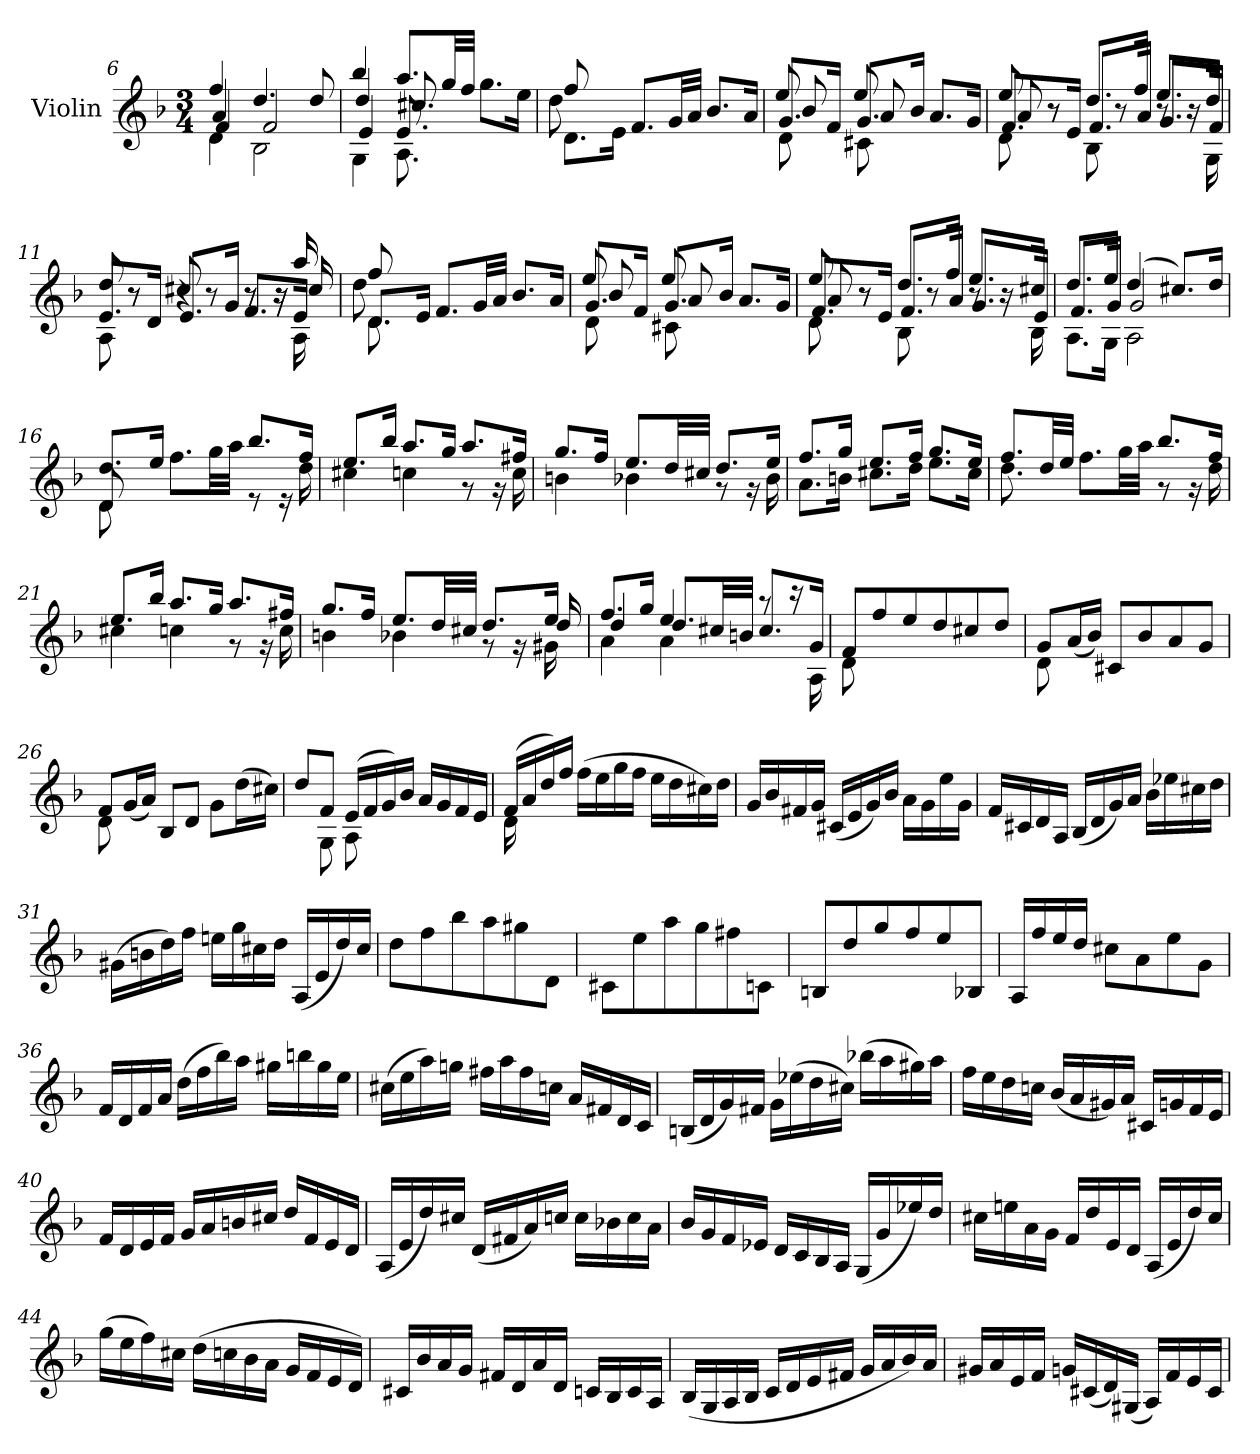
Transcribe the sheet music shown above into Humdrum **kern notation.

**kern
*part1
*staff1
*I"Violin
*I'Vln.
*clefG2
*k[b-]
*M3/4
=6
*^
*	*^
*	*	*^
4ff/	4d\	4a/	4f/
4.dd/	2B-\	2f/	2ryy
8dd/	.	.	.
=7	=7	=7	=7
4bb-/	4G\	4dd/	4e/
8.aa/L	8.A\	8.cc#X/	8.e/
32gg/LL	16ryy	16ryy	16ryy
32ff/JJJ	.	.	.
8.gg\L	4ryy	4ryy	4ryy
16ee\Jk	.	.	.
*	*	*v	*v
=8	=8	=8
8.d\L	8ff/	8dd\
.	16ryy	16ryy
16e\Jk	16ryy	16ryy
8.f/L	4ryy	4ryy
32g/LL	.	.
32a/JJJ	.	.
8.b-/L	4ryy	4ryy
16a/Jk	.	.
=9	=9	=9
*	*	*^
8.g/L	8ee/	8b-/	8d\
.	8ryy	8ryy	8ryy
16f/Jk	.	.	.
8.g/L	8ee/	8a/	8c#X\
.	8ryy	8ryy	8ryy
16b-/Jk	.	.	.
8.a/L	4ryy	4ryy	4ryy
16g/Jk	.	.	.
=10	=10	=10	=10
8ee/	8d\	8.f/L	8a/
8r	8r	.	8ryy
.	.	16e/Jk	.
8.dd/L	8B-\	8.f/L	4ryy
.	8r	.	.
16ff/Jk	.	16a/Jk	.
8.ee/L	8r	8.g/L	4ryy
.	16r	.	.
16dd/Jk	16G\	16f/Jk	.
=11	=11	=11	=11
8dd/	8A\	8.e/L	2ryy
8r	8r	.	.
.	.	16d/Jk	.
8cc#X/	4r	8.e/L	.
8r	.	.	.
.	.	16g/Jk	.
8r	8r	8.f/L	8.ryy
16r	16r	.	.
16aa/	16A\	16e/Jk	16cc#/
=12	=12	=12	=12
8.d/L	8ff/	8dd\	8.d\
.	16ryy	16ryy	.
16e/Jk	16ryy	16ryy	16ryy
8.f/L	4ryy	4ryy	4ryy
32g/LL	.	.	.
32a/JJJ	.	.	.
8.b-/L	4ryy	4ryy	4ryy
16a/Jk	.	.	.
=13	=13	=13	=13
8.g/L	8ee/	8b-/	8d\
.	8ryy	8ryy	8ryy
16f/Jk	.	.	.
8.g/L	8ee/	8a/	8c#X\
.	8ryy	8ryy	8ryy
16b-/Jk	.	.	.
8.a/L	4ryy	4ryy	4ryy
16g/Jk	.	.	.
=14	=14	=14	=14
8ee/	8d\	8.f/L	8a/
8r	8r	.	8ryy
.	.	16e/Jk	.
8.dd/L	8B-\	8.f/L	4ryy
.	8r	.	.
16ff/Jk	.	16a/Jk	.
8.ee/L	8r	8.g/L	4ryy
.	16r	.	.
16cc#X/Jk	16B-\	16e/Jk	.
*	*	*v	*v
=15	=15	=15
8.dd/L	8.A\L	8.f/L
16ee/Jk	16G\Jk	16g/Jk
(>4dd/	2A\	2g/
8.cc#X/L)	.	.
16dd/Jk	.	.
=16	=16	=16
8.dd/L	8d\	8d/
.	8ryy	8ryy
16ee/Jk	.	.
8.ff\L	4ryy	4ryy
32gg\LL	.	.
32aa\JJJ	.	.
8.bb-/L	8r	4ryy
.	16r	.
16ff/Jk	16dd\	.
*	*v	*v
=17	=17
8.ee/L	4cc#X\
16bb-/Jk	.
8.aa/L	4ccn\
16gg/Jk	.
8.aa/L	8r
.	16r
16ff#X/Jk	16cc\
=18	=18
8.gg/L	4bn\
16ff/Jk	.
8.ee/L	4b-X\
32dd/LL	.
32cc#X/JJJ	.
8.dd/L	8r
.	16r
16ee/Jk	16b-\
=19	=19
8.ff/L	8.a\L
16gg/Jk	16bn\Jk
8.ee/L	8.cc#X\L
16ff/Jk	16dd\Jk
8.gg/L	8.ee\L
16ee/Jk	16cc#\Jk
=20	=20
8.ff/L	8.dd\
32dd/LL	16ryy
32ee/JJJ	.
8.ff\L	4ryy
32gg\LL	.
32aa\JJJ	.
8.bb-/L	8r
.	16r
16ff/Jk	16dd\
=21	=21
8.ee/L	4cc#X\
16bb-/Jk	.
8.aa/L	4ccn\
16gg/Jk	.
8.aa/L	8r
.	16r
16ff#X/Jk	16cc\
=22	=22
*	*^
8.gg/L	4bn\	2ryy
16ff/Jk	.	.
8.ee/L	4b-X\	.
32dd/LL	.	.
32cc#X/JJJ	.	.
8.dd/L	8r	8ryy
.	16r	16ryy
16ee/Jk	16g#X\	16dd/
=23	=23	=23
8.ff/L	4a\	4dd/
16gg/Jk	.	.
4ee/	4a\	8.dd/L
.	.	32cc#X/LL
.	.	32bn/JJJ
4ryy	8r	8.cc#/L
.	16r	.
.	16A\	16g/Jk
*	*v	*v
=24	=24
8f/L	8d\
8ff/	8ryy
8ee/	4ryy
8dd/	.
8cc#X/	4ryy
8dd/J	.
=25	=25
8g/L	8d\
(>16a/L	8ryy
16b-/JJ)	.
8c#X/L	4ryy
8b-/	.
8a/	4ryy
8g/J	.
=26	=26
8f/L	8d\
(>16g/L	8ryy
16a/JJ)	.
8B-/L	4ryy
8d/J	.
8g\L	4ryy
(>16dd\L	.
16cc#X\JJ)	.
=27	=27
8dd/L	8ryy
8f/J	8G\
(>16e/LL	8A\
16f/	.
16g/)	8ryy
16b-/JJ	.
16a/LL	4ryy
16g/	.
16f/	.
16e/JJ	.
=28	=28
(>16f/LL	16d\
16a/	16ryy
16dd/)	8ryy
16ff/JJ	.
(>16ff\LL	4ryy
16ee\	.
16gg\	.
16ff\JJ	.
16ee\LL	4ryy
16dd\	.
16cc#X\)	.
16dd\JJ	.
*v	*v
=29
16g/LL
16b-/
16f#X/
16g/JJ
(<16c#X/LL
16e/
16g/)
16b-/JJ
16a\LL
16g\
16ee\
16g\JJ
=30
16f/LL
16c#X/
16d/
16A/JJ
(<16B-/LL
16d/
16g/)
16a/JJ
16b-\LL
16ee-X\
16cc#X\
16dd\JJ
=31
(>16g#X\LL
16bn\
16dd\)
16ff\JJ
16een\LL
16gg\
16cc#X\
16dd\JJ
(<16A/LL
16e/
16dd/)
16cc#/JJ
=32
8dd\L
8ff\
8bb-\
8aa\
8gg#X\
8d\J
=33
8c#X\L
8ee\
8aa\
8gg\
8ff#X\
8cn\J
=34
8Bn/L
8dd/
8gg/
8ff/
8ee/
8B-X/J
=35
16A/LL
16ff/
16ee/
16dd/JJ
8cc#X\L
8a\
8ee\
8g\J
=36
16f/LL
16d/
16f/
16a/JJ
(>16dd\LL
16ff\
16bb-\)
16aa\JJ
16gg#X\LL
16bbn\
16gg#\
16ee\JJ
=37
(>16cc#X\LL
16ee\
16aa\)
16ggn\JJ
16ff#X\LL
16aa\
16ff#\
16ccn\JJ
16a/LL
16f#X/
16d/
16c/JJ
=38
(<16Bn/LL
16d/
16g/)
16f#X/JJ
16g\LL
(>16ee-X\
16dd\
16cc#X\JJ)
(>16bb-X\LL
16aa\
16gg#X\)
16aa\JJ
=39
16ff\LL
16ee\
16dd\
16ccn\JJ
(<16b-/LL
16a/
16g#X/)
16a/JJ
16c#X/LL
16gn/
16f/
16e/JJ
=40
16f/LL
16d/
16e/
16f/JJ
16g/LL
16a/
16bn/
16cc#X/JJ
16dd/LL
16f/
16e/
16d/JJ
=41
(<16A/LL
16e/
16dd/)
16cc#X/JJ
(<16d/LL
16f#X/
16a/)
16ccn/JJ
16cc\LL
16b-X\
16cc\
16a\JJ
=42
16b-/LL
16g/
16f/
16e-X/JJ
16d/LL
16c/
16B-/
16A/JJ
(<16G/LL
16g/
16ee-X/)
16dd/JJ
=43
16cc#X\LL
16een\
16a\
16g\JJ
16f/LL
16dd/
16e/
16d/JJ
(<16A/LL
16e/
16dd/)
16cc#/JJ
=44
(>16gg\LL
16ee\
16ff\)
16cc#X\JJ
(>16dd\LL
16ccn\
16b-\
16a\JJ
16g/LL
16f/
16e/
16d/JJ)
=45
16c#X/LL
16b-/
16a/
16g/JJ
16f#X/LL
16d/
16a/
16d/JJ
16cn/LL
16B-/
16c/
16A/JJ
=46
(<16B-/LL
16G/
16A/
16B-/JJ
16c/LL
16d/
16e/
16f#X/JJ
16g/LL
16a/
16b-/)
16a/JJ
=47
16g#X/LL
16a/
16e/
16f/JJ
16gn/LL
(<16c#X/
16d/)
(<16G#X/JJ
16A/LL)
16f/
16e/
16c#/JJ
=
*-
